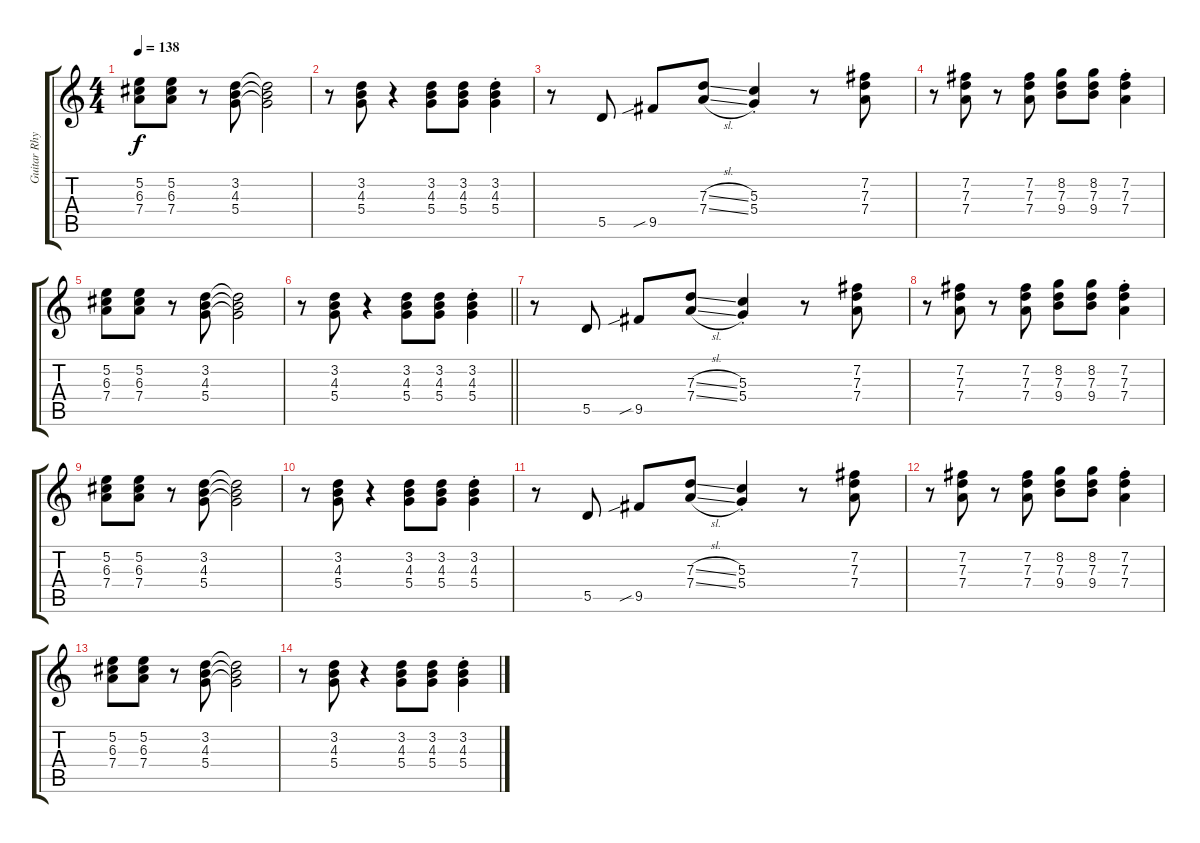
\track ("Guitar Rhythm" "Guitar Rhy") {instrument overdrivenguitar}
\staff {score tabs}
\tuning (E4 B3 G3 D3 A2 E2) {hide}
\ts (4 4)
\tempo 138
\clef g2
\ks c
(5.2 6.3 7.4).8{dy f} (5.2 6.3 7.4).8 r.8 (3.2 4.3 5.4).8 (3.2{t} 4.3{t} 5.4{t}).2 |
r.8 (3.2 4.3 5.4).8 r.4 (3.2 4.3 5.4).8 (3.2 4.3 5.4).8 (3.2{st} 4.3{st} 5.4{st}).4 |
r.8 5.5.8 9.5{sib}.8 (7.3{sl} 7.4{sl}).8 (5.3{st} 5.4{st}).4 r.8 (7.2 7.3 7.4).8 |
r.8 (7.2 7.3 7.4).8 r.8 (7.2 7.3 7.4).8 (8.2 7.3 9.4).8 (8.2 7.3 9.4).8 (7.2{st} 7.3{st} 7.4{st}).4 |
(5.2 6.3 7.4).8 (5.2 6.3 7.4).8 r.8 (3.2 4.3 5.4).8 (3.2{t} 4.3{t} 5.4{t}).2 |
\barLineRight lightlight
r.8 (3.2 4.3 5.4).8 r.4 (3.2 4.3 5.4).8 (3.2 4.3 5.4).8 (3.2{st} 4.3{st} 5.4{st}).4 |
r.8 5.5.8 9.5{sib}.8 (7.3{sl} 7.4{sl}).8 (5.3{st} 5.4{st}).4 r.8 (7.2 7.3 7.4).8 |
r.8 (7.2 7.3 7.4).8 r.8 (7.2 7.3 7.4).8 (8.2 7.3 9.4).8 (8.2 7.3 9.4).8 (7.2{st} 7.3{st} 7.4{st}).4 |
(5.2 6.3 7.4).8 (5.2 6.3 7.4).8 r.8 (3.2 4.3 5.4).8 (3.2{t} 4.3{t} 5.4{t}).2 |
r.8 (3.2 4.3 5.4).8 r.4 (3.2 4.3 5.4).8 (3.2 4.3 5.4).8 (3.2{st} 4.3{st} 5.4{st}).4 |
r.8 5.5.8 9.5{sib}.8 (7.3{sl} 7.4{sl}).8 (5.3{st} 5.4{st}).4 r.8 (7.2 7.3 7.4).8 |
r.8 (7.2 7.3 7.4).8 r.8 (7.2 7.3 7.4).8 (8.2 7.3 9.4).8 (8.2 7.3 9.4).8 (7.2{st} 7.3{st} 7.4{st}).4 |
(5.2 6.3 7.4).8 (5.2 6.3 7.4).8 r.8 (3.2 4.3 5.4).8 (3.2{t} 4.3{t} 5.4{t}).2 |
r.8 (3.2 4.3 5.4).8 r.4 (3.2 4.3 5.4).8 (3.2 4.3 5.4).8 (3.2{st} 4.3{st} 5.4{st}).4
